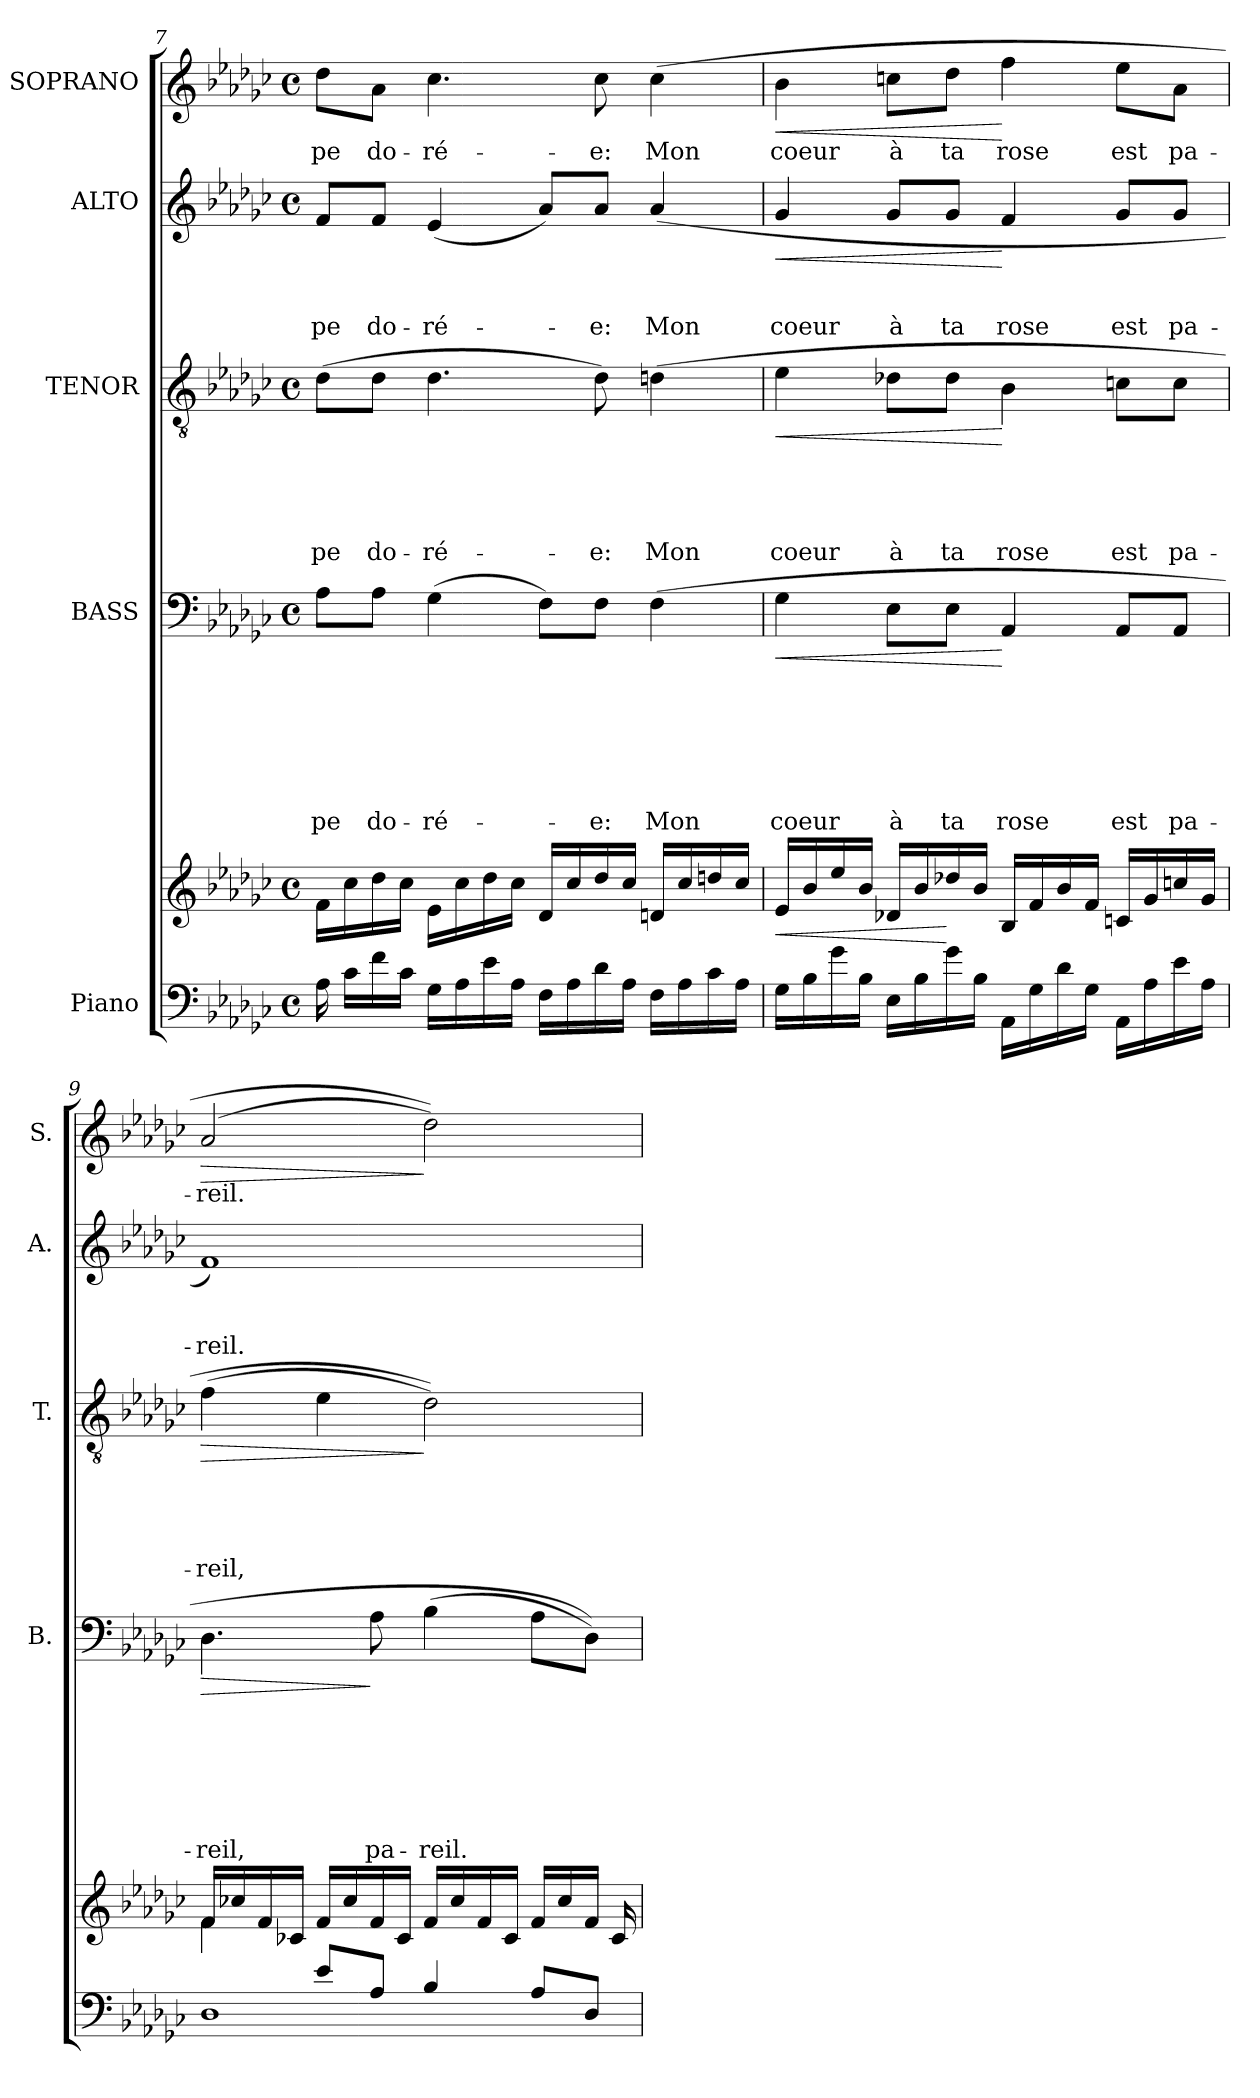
**kern	**kern	**dynam	**kern	**text	**text	**text	**text	**text	**text	**text	**dynam	**kern	**text	**text	**text	**text	**text	**dynam	**kern	**text	**text	**text	**dynam	**kern	**text	**dynam
*part5	*part5	*part5	*part4	*part4	*part4	*part4	*part4	*part4	*part4	*part4	*part4	*part3	*part3	*part3	*part3	*part3	*part3	*part3	*part2	*part2	*part2	*part2	*part2	*part1	*part1	*part1
*staff6	*staff5	*staff5/6	*staff4	*staff4	*staff4	*staff4	*staff4	*staff4	*staff4	*staff4	*staff4	*staff3	*staff3	*staff3	*staff3	*staff3	*staff3	*staff3	*staff2	*staff2	*staff2	*staff2	*staff2	*staff1	*staff1	*staff1
*I"Piano	*	*	*I"BASS	*	*	*	*	*	*	*	*	*I"TENOR	*	*	*	*	*	*	*I"ALTO	*	*	*	*	*I"SOPRANO	*	*
*	*	*	*I'B.	*	*	*	*	*	*	*	*	*I'T.	*	*	*	*	*	*	*I'A.	*	*	*	*	*I'S.	*	*
!!LO:PB:g=z
*clefF4	*clefG2	*	*clefF4	*	*	*	*	*	*	*	*	*clefGv2	*	*	*	*	*	*	*clefG2	*	*	*	*	*clefG2	*	*
*k[b-e-a-d-g-c-]	*k[b-e-a-d-g-c-]	*	*k[b-e-a-d-g-c-]	*	*	*	*	*	*	*	*	*k[b-e-a-d-g-c-]	*	*	*	*	*	*	*k[b-e-a-d-g-c-]	*	*	*	*	*k[b-e-a-d-g-c-]	*	*
*G-:	*G-:	*	*G-:	*	*	*	*	*	*	*	*	*G-:	*	*	*	*	*	*	*G-:	*	*	*	*	*G-:	*	*
*M4/4	*M4/4	*	*M4/4	*	*	*	*	*	*	*	*	*M4/4	*	*	*	*	*	*	*M4/4	*	*	*	*	*M4/4	*	*
*met(c)	*met(c)	*	*met(c)	*	*	*	*	*	*	*	*	*met(c)	*	*	*	*	*	*	*met(c)	*	*	*	*	*met(c)	*	*
=7	=7	=7	=7	=7	=7	=7	=7	=7	=7	=7	=7	=7	=7	=7	=7	=7	=7	=7	=7	=7	=7	=7	=7	=7	=7	=7
*^	*^	*	*	*	*	*	*	*	*	*	*	*	*	*	*	*	*	*	*	*	*	*	*	*	*	*
!	!	!	!	!	!	!	!	!	!	!	!	!LO:LY:b	!	!	!	!	!	!	!LO:LY:b	!	!	!	!	!LO:LY:b	!	!	!LO:LY:b	!
16A-\	16ryy	16ryy	16f\LL	.	8A-\L	.	.	.	.	.	.	-pe	.	(>8d-\L	.	.	.	.	-pe	.	8f/L	.	.	pe	.	8dd-\L	-pe	.
16ryy	16c-\LL	2...ryy	16cc-\	.	.	.	.	.	.	.	.	.	.	.	.	.	.	.	.	.	.	.	.	.	.	.	.	.
!	!	!	!	!	!	!	!	!	!	!	!	!LO:LY:b	!	!	!	!	!	!	!LO:LY:b	!	!	!	!	!LO:LY:b	!	!	!LO:LY:b	!
2..ryy	16f\	.	16dd-\	.	8A-\J	.	.	.	.	.	.	do-	.	8d-\J	.	.	.	.	do-	.	8f/J	.	.	do-	.	8a-\J	do-	.
.	16c-\JJ	.	16cc-\JJ	.	.	.	.	.	.	.	.	.	.	.	.	.	.	.	.	.	.	.	.	.	.	.	.	.
!	!	!	!	!	!	!	!	!	!	!	!	!LO:LY:b	!	!	!	!	!	!	!LO:LY:b	!	!	!	!	!LO:LY:b	!	!	!LO:LY:b	!
.	16G-\LL	.	16e-\LL	.	(>4G-\	.	.	.	.	.	.	-ré-	.	4.d-\	.	.	.	.	-ré-	.	(<4e-/	.	.	-ré-	.	4.cc-\	-ré-	.
.	16A-\	.	16cc-\	.	.	.	.	.	.	.	.	.	.	.	.	.	.	.	.	.	.	.	.	.	.	.	.	.
.	16e-\	.	16dd-\	.	.	.	.	.	.	.	.	.	.	.	.	.	.	.	.	.	.	.	.	.	.	.	.	.
.	16A-\JJ	.	16cc-\JJ	.	.	.	.	.	.	.	.	.	.	.	.	.	.	.	.	.	.	.	.	.	.	.	.	.
.	16F\LL	.	16d-/LL	.	8F\L)	.	.	.	.	.	.	.	.	.	.	.	.	.	.	.	8a-/L)	.	.	.	.	.	.	.
.	16A-\	.	16cc-/	.	.	.	.	.	.	.	.	.	.	.	.	.	.	.	.	.	.	.	.	.	.	.	.	.
!	!	!	!	!	!	!	!	!	!	!	!	!LO:LY:b	!	!	!	!	!	!	!LO:LY:b	!	!	!	!	!LO:LY:b	!	!	!LO:LY:b	!
.	16d-\	.	16dd-/	.	8F\J	.	.	.	.	.	.	-e:	.	8d-\)	.	.	.	.	-e:	.	8a-/J	.	.	-e:	.	8cc-\	-e:	.
.	16A-\JJ	.	16cc-/JJ	.	.	.	.	.	.	.	.	.	.	.	.	.	.	.	.	.	.	.	.	.	.	.	.	.
!	!	!	!	!	!	!	!	!	!	!	!	!LO:LY:b	!	!	!	!	!	!	!LO:LY:b	!	!	!	!	!LO:LY:b	!	!	!LO:LY:b	!
.	16F\LL	.	16dn/LL	.	(>4F\	.	.	.	.	.	.	Mon	.	(>4dn\	.	.	.	.	Mon	.	(<4a-/	.	.	Mon	.	(>4cc-\	Mon	.
.	16A-\	.	16cc-/	.	.	.	.	.	.	.	.	.	.	.	.	.	.	.	.	.	.	.	.	.	.	.	.	.
.	16c-\	.	16ddn/	.	.	.	.	.	.	.	.	.	.	.	.	.	.	.	.	.	.	.	.	.	.	.	.	.
.	16A-\JJ	.	16cc-/JJ	.	.	.	.	.	.	.	.	.	.	.	.	.	.	.	.	.	.	.	.	.	.	.	.	.
=8	=8	=8	=8	=8	=8	=8	=8	=8	=8	=8	=8	=8	=8	=8	=8	=8	=8	=8	=8	=8	=8	=8	=8	=8	=8	=8	=8	=8
!	!	!	!	!LO:HP:b	!	!	!	!	!	!	!	!LO:LY:b	!LO:HP:b	!	!	!	!	!	!LO:LY:b	!LO:HP:b	!	!	!	!LO:LY:b	!LO:HP:b	!	!LO:LY:b	!LO:HP:b
*v	*v	*	*	*	*	*	*	*	*	*	*	*	*	*	*	*	*	*	*	*	*	*	*	*	*	*	*	*
*	*v	*v	*	*	*	*	*	*	*	*	*	*	*	*	*	*	*	*	*	*	*	*	*	*	*	*	*
16G-\LL	16e-/LL	<	4G-\	.	.	.	.	.	.	coeur	<	4e-\	.	.	.	.	coeur	<	4g-/	.	.	coeur	<	4b-\	coeur	<
16B-\	16b-/	.	.	.	.	.	.	.	.	.	.	.	.	.	.	.	.	.	.	.	.	.	.	.	.	.
16g-\	16ee-/	.	.	.	.	.	.	.	.	.	.	.	.	.	.	.	.	.	.	.	.	.	.	.	.	.
16B-\JJ	16b-/JJ	.	.	.	.	.	.	.	.	.	.	.	.	.	.	.	.	.	.	.	.	.	.	.	.	.
!	!	!	!	!	!	!	!	!	!	!LO:LY:b	!	!	!	!	!	!	!LO:LY:b	!	!	!	!	!LO:LY:b	!	!	!LO:LY:b	!
16E-\LL	16d-X/LL	.	8E-\L	.	.	.	.	.	.	à	.	8d-X\L	.	.	.	.	à	.	8g-/L	.	.	à	.	8ccn\L	à	.
16B-\	16b-/	.	.	.	.	.	.	.	.	.	.	.	.	.	.	.	.	.	.	.	.	.	.	.	.	.
!	!	!	!	!	!	!	!	!	!	!LO:LY:b	!	!	!	!	!	!	!LO:LY:b	!	!	!	!	!LO:LY:b	!	!	!LO:LY:b	!
16g-\	16dd-X/	[	8E-\J	.	.	.	.	.	.	ta	.	8d-\J	.	.	.	.	ta	.	8g-/J	.	.	ta	.	8dd-\J	ta	.
16B-\JJ	16b-/JJ	.	.	.	.	.	.	.	.	.	.	.	.	.	.	.	.	.	.	.	.	.	.	.	.	.
!	!	!	!	!	!	!	!	!	!	!LO:LY:b	!	!	!	!	!	!	!LO:LY:b	!	!	!	!	!LO:LY:b	!	!	!LO:LY:b	!
16AA-\LL	16B-/LL	.	4AA-/	.	.	.	.	.	.	rose	[	4B-\	.	.	.	.	rose	[	4f/	.	.	rose	[	4ff\	rose	[
16G-\	16f/	.	.	.	.	.	.	.	.	.	.	.	.	.	.	.	.	.	.	.	.	.	.	.	.	.
16d-\	16b-/	.	.	.	.	.	.	.	.	.	.	.	.	.	.	.	.	.	.	.	.	.	.	.	.	.
16G-\JJ	16f/JJ	.	.	.	.	.	.	.	.	.	.	.	.	.	.	.	.	.	.	.	.	.	.	.	.	.
!	!	!	!	!	!	!	!	!	!	!LO:LY:b	!	!	!	!	!	!	!LO:LY:b	!	!	!	!	!LO:LY:b	!	!	!LO:LY:b	!
16AA-\LL	16cn/LL	.	8AA-/L	.	.	.	.	.	.	est	.	8cn\L	.	.	.	.	est	.	8g-/L	.	.	est	.	8ee-\L	est	.
16A-\	16g-/	.	.	.	.	.	.	.	.	.	.	.	.	.	.	.	.	.	.	.	.	.	.	.	.	.
!	!	!	!	!	!	!	!	!	!	!LO:LY:b	!	!	!	!	!	!	!LO:LY:b	!	!	!	!	!LO:LY:b	!	!	!LO:LY:b	!
16e-\	16ccn/	.	8AA-/J	.	.	.	.	.	.	pa-	.	8c\J	.	.	.	.	pa-	.	8g-/J	.	.	pa-	.	8a-\J	pa-	.
16A-\JJ	16g-/JJ	.	.	.	.	.	.	.	.	.	.	.	.	.	.	.	.	.	.	.	.	.	.	.	.	.
=9	=9	=9	=9	=9	=9	=9	=9	=9	=9	=9	=9	=9	=9	=9	=9	=9	=9	=9	=9	=9	=9	=9	=9	=9	=9	=9
*^	*^	*	*	*	*	*	*	*	*	*	*	*	*	*	*	*	*	*	*	*	*	*	*	*	*	*
*	*	*	*^	*	*	*	*	*	*	*	*	*	*	*	*	*	*	*	*	*	*	*	*	*	*	*	*	*
!	!	!	!	!	!	!	!	!	!	!	!	!	!LO:LY:b	!LO:HP:b	!	!	!	!	!	!LO:LY:b	!LO:HP:b	!	!	!	!LO:LY:b	!	!	!LO:LY:b	!LO:HP:b
1D-	4ryy	4f\	16f/LL	2...ryy	.	4.D-\	.	.	.	.	.	.	-reil,	>	(>4f\	.	.	.	.	-reil,	>	1f)	.	.	-reil.	.	(2a-/	-reil.	>
.	.	.	16cc-X/	.	.	.	.	.	.	.	.	.	.	.	.	.	.	.	.	.	.	.	.	.	.	.	.	.	.
.	.	.	16f/	.	.	.	.	.	.	.	.	.	.	.	.	.	.	.	.	.	.	.	.	.	.	.	.	.	.
.	.	.	16c-X/JJ	.	.	.	.	.	.	.	.	.	.	.	.	.	.	.	.	.	.	.	.	.	.	.	.	.	.
.	8e-/L	2.ryy	16f/LL	.	.	.	.	.	.	.	.	.	.	.	4e-\	.	.	.	.	.	.	.	.	.	.	.	.	.	.
.	.	.	16cc-/	.	.	.	.	.	.	.	.	.	.	.	.	.	.	.	.	.	.	.	.	.	.	.	.	.	.
!	!	!	!	!	!	!	!	!	!	!	!	!	!LO:LY:b	!	!	!	!	!	!	!	!	!	!	!	!	!	!	!	!
.	8A-/J	.	16f/	.	.	8A-\	.	.	.	.	.	.	pa-	]	.	.	.	.	.	.	.	.	.	.	.	.	.	.	.
.	.	.	16c-/JJ	.	.	.	.	.	.	.	.	.	.	.	.	.	.	.	.	.	.	.	.	.	.	.	.	.	.
!	!	!	!	!	!	!	!	!	!	!	!	!	!LO:LY:b	!	!	!	!	!	!	!	!	!	!	!	!	!	!	!	!
.	4B-/	.	16f/LL	.	.	(>4B-\	.	.	.	.	.	.	-reil.	.	2d-\))	.	.	.	.	.	]	.	.	.	.	.	2dd-\))	.	]
.	.	.	16cc-/	.	.	.	.	.	.	.	.	.	.	.	.	.	.	.	.	.	.	.	.	.	.	.	.	.	.
.	.	.	16f/	.	.	.	.	.	.	.	.	.	.	.	.	.	.	.	.	.	.	.	.	.	.	.	.	.	.
.	.	.	16c-/JJ	.	.	.	.	.	.	.	.	.	.	.	.	.	.	.	.	.	.	.	.	.	.	.	.	.	.
.	8A-/L	.	16f/LL	.	.	8A-\L	.	.	.	.	.	.	.	.	.	.	.	.	.	.	.	.	.	.	.	.	.	.	.
.	.	.	16cc-/	.	.	.	.	.	.	.	.	.	.	.	.	.	.	.	.	.	.	.	.	.	.	.	.	.	.
.	8D-/J	.	16f/JJ	.	.	8D-\J))	.	.	.	.	.	.	.	.	.	.	.	.	.	.	.	.	.	.	.	.	.	.	.
.	.	.	16ryy	16c-/	.	.	.	.	.	.	.	.	.	.	.	.	.	.	.	.	.	.	.	.	.	.	.	.	.
*v	*v	*	*	*	*	*	*	*	*	*	*	*	*	*	*	*	*	*	*	*	*	*	*	*	*	*	*	*	*
!	!	!	!LO:TX:b:i:t=espress.	!	!	!	!	!	!	!	!	!	!	!	!	!	!	!	!	!	!	!	!	!	!	!	!	!
*	*v	*v	*v	*	*	*	*	*	*	*	*	*	*	*	*	*	*	*	*	*	*	*	*	*	*	*	*	*
=	=	=	=	=	=	=	=	=	=	=	=	=	=	=	=	=	=	=	=	=	=	=	=	=	=	=
*-	*-	*-	*-	*-	*-	*-	*-	*-	*-	*-	*-	*-	*-	*-	*-	*-	*-	*-	*-	*-	*-	*-	*-	*-	*-	*-
